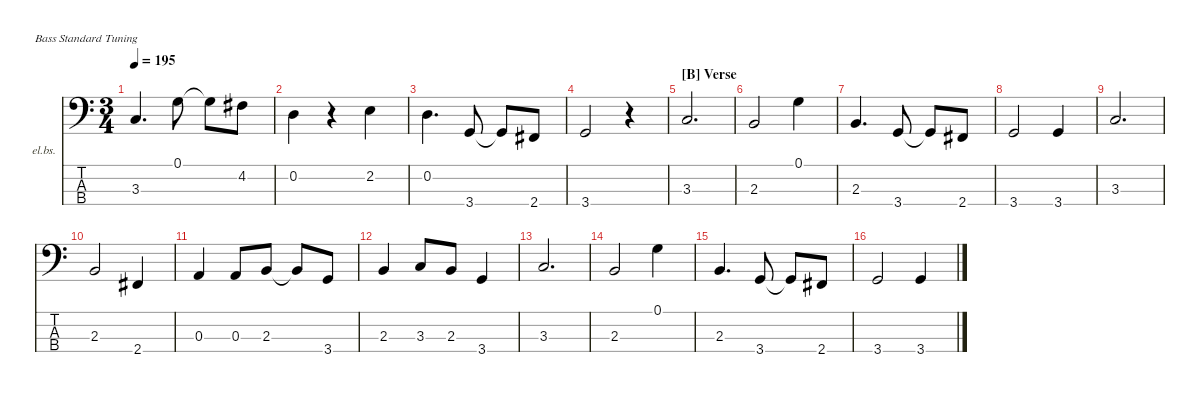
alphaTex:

\hideDynamics
\bracketExtendMode nobrackets
\firstSystemTrackNameOrientation horizontal
\track ("Bass" "el.bs.") {instrument electricbassfinger}
\staff {score tabs}
\tuning (G2 D2 A1 E1)
\ts (3 4)
\tempo 195
\clef f4
\ks aminor
3.3.4{d dy fff} 0.1.8{dy ff} 0.1{t}.8 4.2{acc #}.8{dy f} |
0.2.4{dy ff} r.4 2.2.4{dy mf} |
0.2.4{d dy fff} 3.4.8{dy mf} 3.4{t}.8 2.4{acc #}.8{dy f} |
3.4.2{dy fff} r.4 |
\section ("B" "Verse")
3.3.2{d} |
2.3.2 0.1.4{dy mf} |
2.3.4{d dy ff} 3.4.8{dy f} 3.4{t}.8 2.4{acc #}.8{dy mf} |
3.4.2{dy fff} 3.4.4{dy mf} |
3.3.2{d dy fff} |
2.3.2 2.4{acc #}.4{dy mf} |
0.3.4{dy fff} 0.3.8{dy mf} 2.3.8{dy fff} 2.3{t}.8 3.4.8{dy mf} |
2.3.4{dy fff} 3.3.8 2.3.8{dy f} 3.4.4{dy fff} |
3.3.2{d} |
2.3.2 0.1.4{dy mf} |
2.3.4{d dy ff} 3.4.8{dy f} 3.4{t}.8 2.4{acc #}.8{dy mf} |
3.4.2{dy fff} 3.4.4{dy mf}
